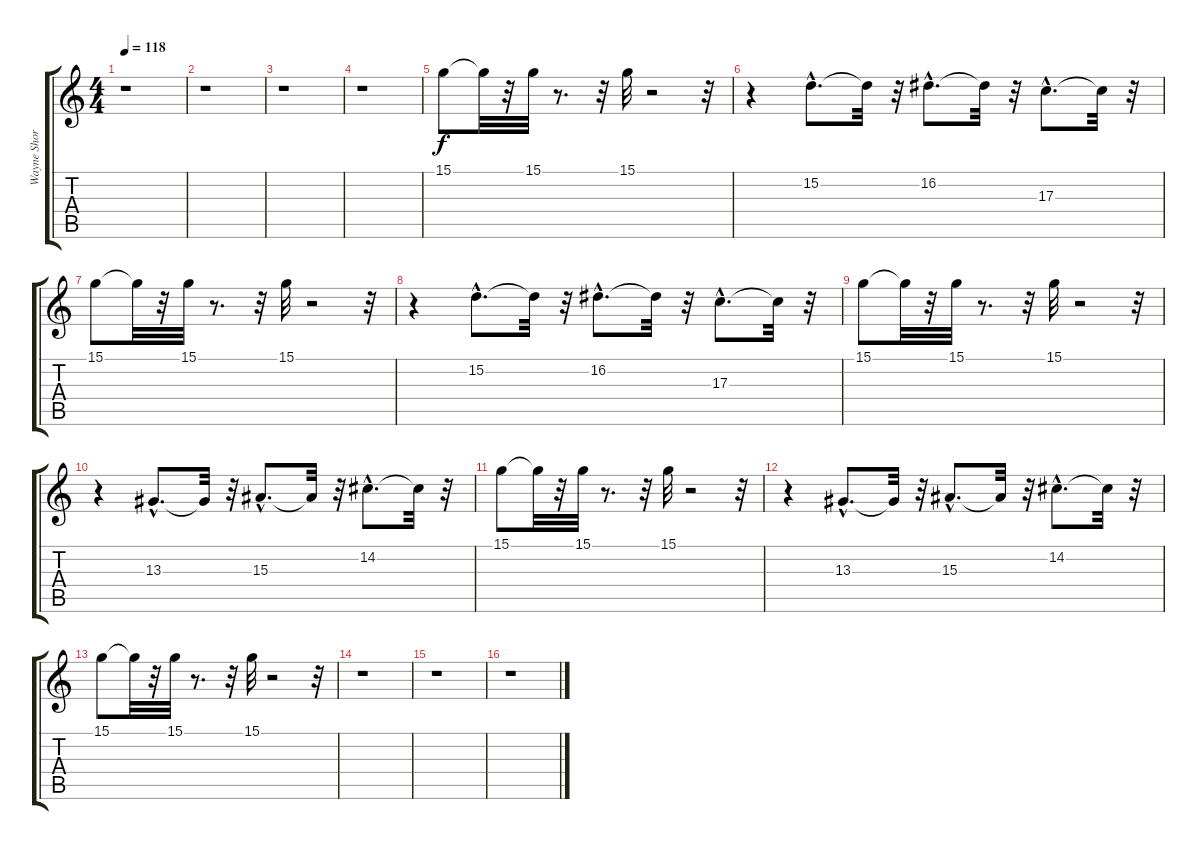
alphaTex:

\track ("Wayne Shorter" "Wayne Shor") {instrument altosax}
\staff {score tabs}
\tuning (E4 B3 G3 D3 A2 E2) {hide}
\ts (4 4)
\tempo 118
\clef g2
\ks c
r.1{dy f instrument altosax} |
r.1 |
r.1 |
r.1 |
15.1.8{balance 8 instrument altosax} 15.1{t}.32 r.32 15.1.32 r.8{d} r.32 15.1.32 r.2 r.32 |
r.4 15.2{hac}.8{d} 15.2{t}.32 r.32 16.2{hac}.8{d} 16.2{t}.32 r.32 17.3{hac}.8{d} 17.3{t}.32 r.32 |
15.1.8 15.1{t}.32 r.32 15.1.32 r.8{d} r.32 15.1.32 r.2 r.32 |
r.4 15.2{hac}.8{d} 15.2{t}.32 r.32 16.2{hac}.8{d} 16.2{t}.32 r.32 17.3{hac}.8{d} 17.3{t}.32 r.32 |
15.1.8 15.1{t}.32 r.32 15.1.32 r.8{d} r.32 15.1.32 r.2 r.32 |
r.4 13.3{hac}.8{d} 13.3{t}.32 r.32 15.3{hac}.8{d} 15.3{t}.32 r.32 14.2{hac}.8{d} 14.2{t}.32 r.32 |
15.1.8 15.1{t}.32 r.32 15.1.32 r.8{d} r.32 15.1.32 r.2 r.32 |
r.4 13.3{hac}.8{d} 13.3{t}.32 r.32 15.3{hac}.8{d} 15.3{t}.32 r.32 14.2{hac}.8{d} 14.2{t}.32 r.32 |
15.1.8 15.1{t}.32 r.32 15.1.32 r.8{d} r.32 15.1.32 r.2 r.32 |
r.1 |
r.1 |
r.1
